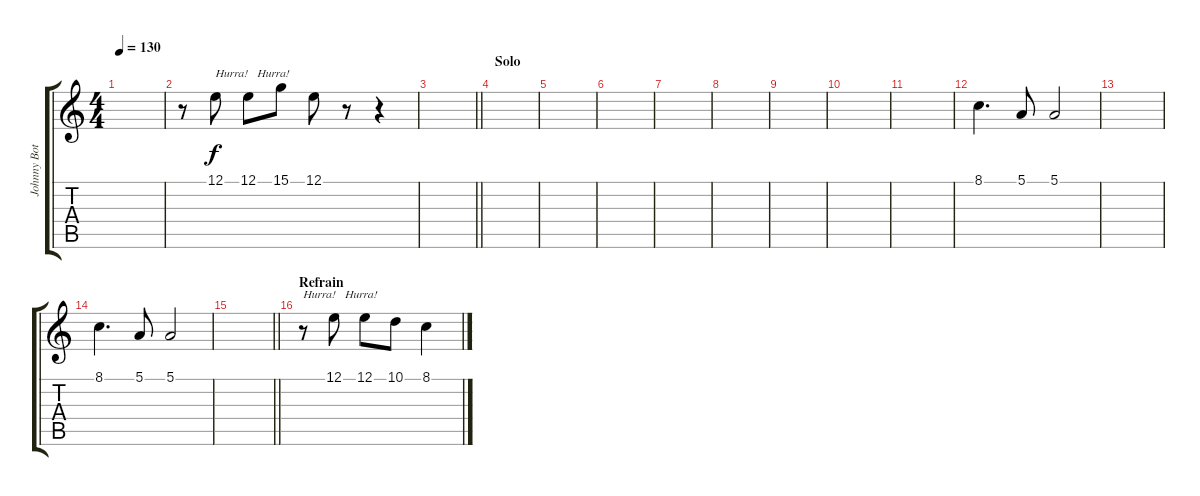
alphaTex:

\track ("Johnny Bottrop + Zip Schlitzer" "Johnny Bot") {instrument tenorsax}
\staff {score tabs}
\tuning (E4 B3 G3 D3 A2 E2) {hide}
\ts (4 4)
\tempo 130
\clef g2
\ks c
|
r.8 12.1.8{txt "Hurra!   Hurra!"} 12.1.8 15.1.8 12.1.8 r.8 r.4 |
\barLineRight lightlight
|
\section ("" "Solo")
|
|
|
|
|
|
|
|
8.1.4{d} 5.1.8 5.1.2 |
|
8.1.4{d} 5.1.8 5.1.2 |
\barLineRight lightlight
|
\section ("" "Refrain")
r.8{txt "Hurra!   Hurra!"} 12.1.8 12.1.8 10.1.8 8.1.4
